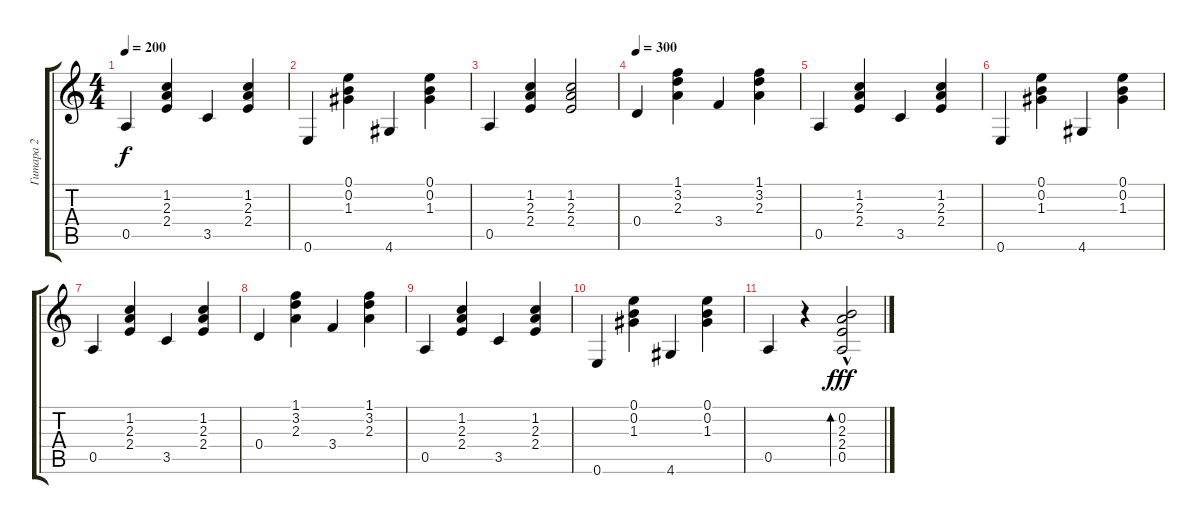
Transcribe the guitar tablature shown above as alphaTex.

\track ("Гитара 2" "Гитара 2") {instrument acousticguitarsteel}
\staff {score tabs}
\tuning (E4 B3 G3 D3 A2 E2) {hide}
\ts (4 4)
\tempo 200
\clef g2
\ks c
0.5.4{dy f} (1.2 2.3 2.4).4 3.5.4 (1.2 2.3 2.4).4 |
0.6.4 (0.1 0.2 1.3).4 4.6.4 (0.1 0.2 1.3).4 |
0.5.4 (1.2 2.3 2.4).4 (1.2 2.3 2.4).2 |
\tempo 300
0.4.4 (1.1 3.2 2.3).4 3.4.4 (1.1 3.2 2.3).4 |
0.5.4 (1.2 2.3 2.4).4 3.5.4 (1.2 2.3 2.4).4 |
0.6.4 (0.1 0.2 1.3).4 4.6.4 (0.1 0.2 1.3).4 |
0.5.4 (1.2 2.3 2.4).4 3.5.4 (1.2 2.3 2.4).4 |
0.4.4 (1.1 3.2 2.3).4 3.4.4 (1.1 3.2 2.3).4 |
0.5.4 (1.2 2.3 2.4).4 3.5.4 (1.2 2.3 2.4).4 |
0.6.4 (0.1 0.2 1.3).4 4.6.4 (0.1 0.2 1.3).4 |
0.5.4 r.4 (0.2{hac} 2.3{hac} 2.4{hac} 0.5{hac}).2{bd 60 dy fff}
